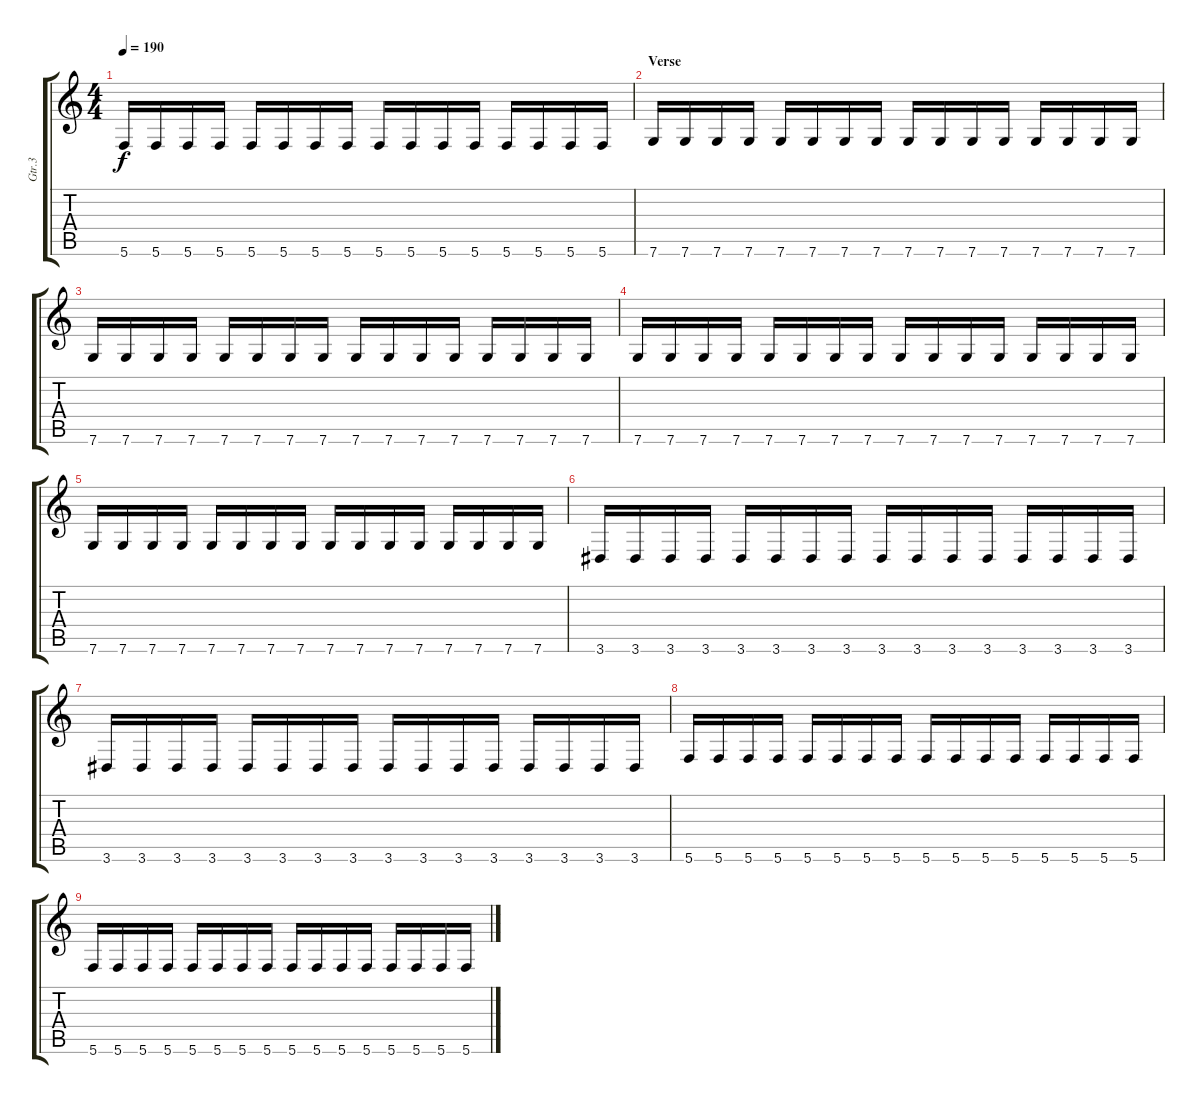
\track ("Gtr.3" "Gtr.3") {instrument distortionguitar}
\staff {score tabs}
\tuning (D4 A3 F3 C3 G2 C2) {hide}
\ts (4 4)
\tempo 190
\clef g2
\ks c
5.6.16{dy f} 5.6.16 5.6.16 5.6.16 5.6.16 5.6.16 5.6.16 5.6.16 5.6.16 5.6.16 5.6.16 5.6.16 5.6.16 5.6.16 5.6.16 5.6.16 |
\section ("" "Verse")
7.6.16 7.6.16 7.6.16 7.6.16 7.6.16 7.6.16 7.6.16 7.6.16 7.6.16 7.6.16 7.6.16 7.6.16 7.6.16 7.6.16 7.6.16 7.6.16 |
7.6.16 7.6.16 7.6.16 7.6.16 7.6.16 7.6.16 7.6.16 7.6.16 7.6.16 7.6.16 7.6.16 7.6.16 7.6.16 7.6.16 7.6.16 7.6.16 |
7.6.16 7.6.16 7.6.16 7.6.16 7.6.16 7.6.16 7.6.16 7.6.16 7.6.16 7.6.16 7.6.16 7.6.16 7.6.16 7.6.16 7.6.16 7.6.16 |
7.6.16 7.6.16 7.6.16 7.6.16 7.6.16 7.6.16 7.6.16 7.6.16 7.6.16 7.6.16 7.6.16 7.6.16 7.6.16 7.6.16 7.6.16 7.6.16 |
3.6.16 3.6.16 3.6.16 3.6.16 3.6.16 3.6.16 3.6.16 3.6.16 3.6.16 3.6.16 3.6.16 3.6.16 3.6.16 3.6.16 3.6.16 3.6.16 |
3.6.16 3.6.16 3.6.16 3.6.16 3.6.16 3.6.16 3.6.16 3.6.16 3.6.16 3.6.16 3.6.16 3.6.16 3.6.16 3.6.16 3.6.16 3.6.16 |
5.6.16 5.6.16 5.6.16 5.6.16 5.6.16 5.6.16 5.6.16 5.6.16 5.6.16 5.6.16 5.6.16 5.6.16 5.6.16 5.6.16 5.6.16 5.6.16 |
5.6.16 5.6.16 5.6.16 5.6.16 5.6.16 5.6.16 5.6.16 5.6.16 5.6.16 5.6.16 5.6.16 5.6.16 5.6.16 5.6.16 5.6.16 5.6.16
